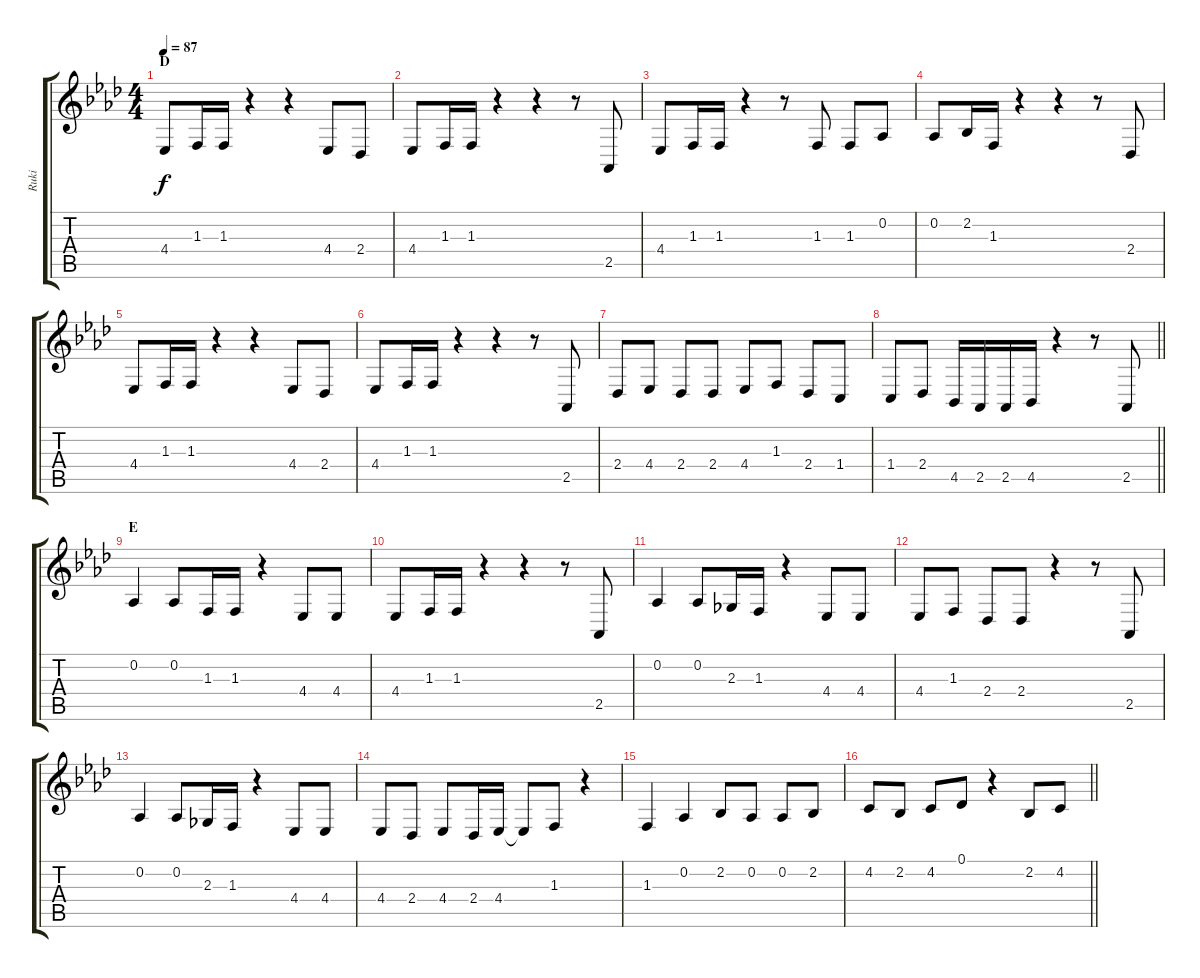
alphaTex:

\track ("Ruki" "Ruki") {instrument voiceoohs}
\staff {score tabs}
\tuning (Db4 Ab3 E3 B2 Gb2 Db2) {hide}
\ts (4 4)
\section ("" "D")
\tempo 87
\clef g2
\ks ab
4.4.8{dy f} 1.3.16 1.3.16 r.4 r.4 4.4.8 2.4.8 |
4.4.8 1.3.16 1.3.16 r.4 r.4 r.8 2.5.8 |
4.4.8 1.3.16 1.3.16 r.4 r.8 1.3.8 1.3.8 0.2.8 |
0.2.8 2.2.16 1.3.16 r.4 r.4 r.8 2.4.8 |
4.4.8 1.3.16 1.3.16 r.4 r.4 4.4.8 2.4.8 |
4.4.8 1.3.16 1.3.16 r.4 r.4 r.8 2.5.8 |
2.4.8 4.4.8 2.4.8 2.4.8 4.4.8 1.3.8 2.4.8 1.4.8 |
\barLineRight lightlight
1.4.8 2.4.8 4.5.16 2.5.16 2.5.16 4.5.16 r.4 r.8 2.5.8 |
\section ("" "E")
0.2.4 0.2.8 1.3.16 1.3.16 r.4 4.4.8 4.4.8 |
4.4.8 1.3.16 1.3.16 r.4 r.4 r.8 2.5.8 |
0.2.4 0.2.8 2.3.16 1.3.16 r.4 4.4.8 4.4.8 |
4.4.8 1.3.8 2.4.8 2.4.8 r.4 r.8 2.5.8 |
0.2.4 0.2.8 2.3.16 1.3.16 r.4 4.4.8 4.4.8 |
4.4.8 2.4.8 4.4.8 2.4.16 4.4.16 4.4{t}.8 1.3.8 r.4 |
1.3.4 0.2.4 2.2.8 0.2.8 0.2.8 2.2.8 |
\barLineRight lightlight
4.2.8 2.2.8 4.2.8 0.1.8 r.4 2.2.8 4.2.8
